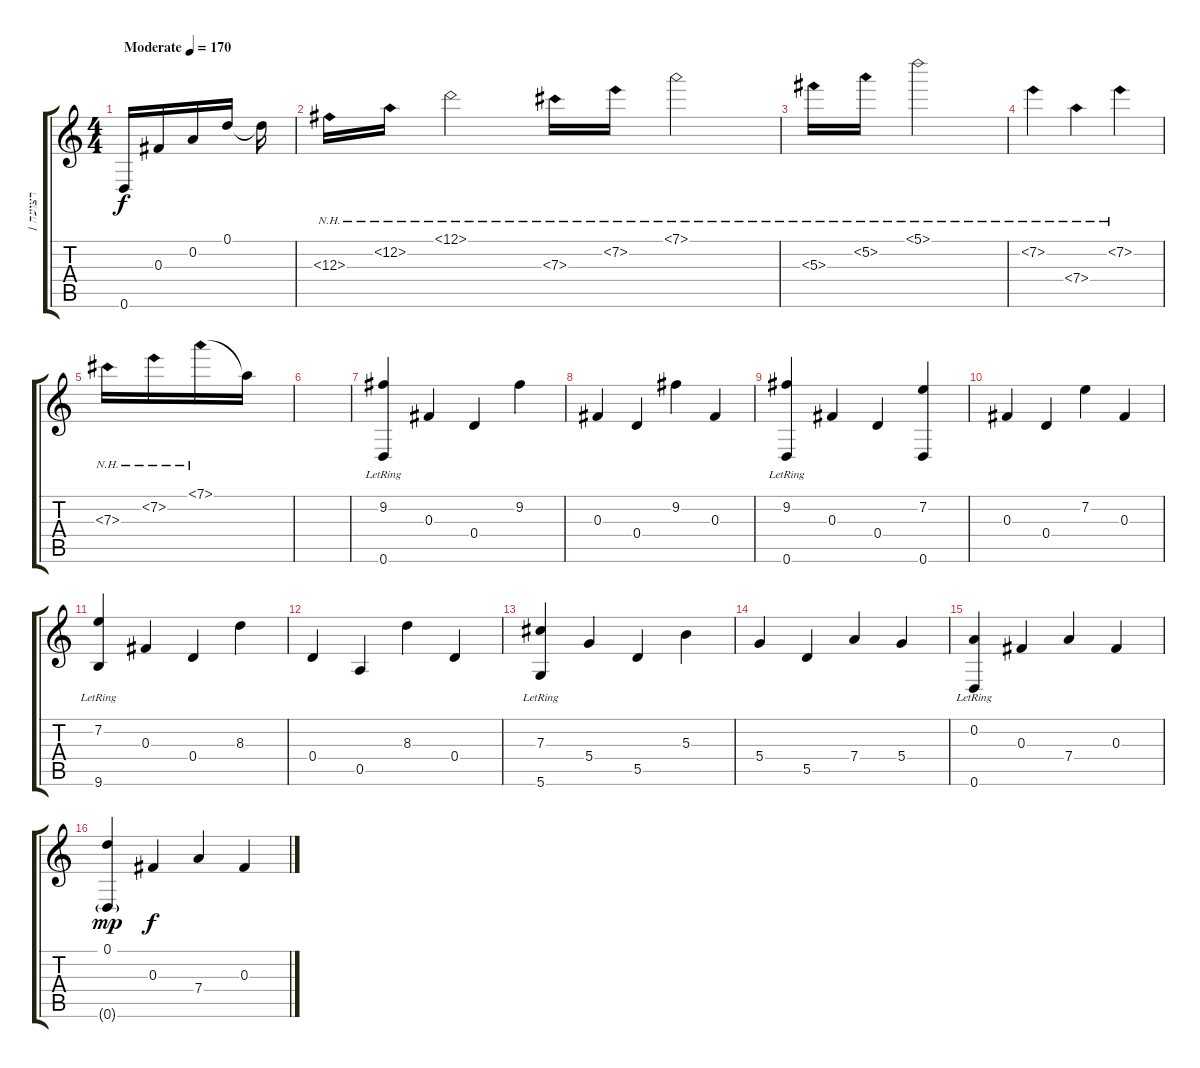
\track ("רצועה 1" "רצועה 1") {instrument acousticguitarsteel}
\staff {score tabs}
\tuning (D4 A3 Gb3 D3 A2 D2) {hide}
\ts (4 4)
\tempo (170 "Moderate")
\clef g2
\ks c
0.6.16{dy f instrument acousticguitarsteel} 0.3.16 0.2.16 0.1.16 0.1{t}.16 |
12.3{nh}.16 12.2{nh}.16 12.1{nh}.2 7.3{nh}.16 7.2{nh}.16 7.1{nh}.2 |
5.3{nh}.16 5.2{nh}.16 5.1{nh}.2 |
7.2{nh}.4 7.4{nh}.4 7.2{nh}.4 |
7.3{nh}.16 7.2{nh}.16 7.1{nh}.16 7.1{t}.16 |
|
(9.2 0.6{lr}).4 0.3.4 0.4.4 9.2.4 |
0.3.4 0.4.4 9.2.4 0.3.4 |
(9.2 0.6{lr}).4 0.3.4 0.4.4 (7.2 0.6).4 |
0.3.4 0.4.4 7.2.4 0.3.4 |
(7.2 9.6{lr}).4 0.3.4 0.4.4 8.3.4 |
0.4.4 0.5.4 8.3.4 0.4.4 |
(7.3 5.6{lr}).4 5.4.4 5.5.4 5.3.4 |
5.4.4 5.5.4 7.4.4 5.4.4 |
(0.2{lr} 0.6).4 0.3.4 7.4.4 0.3.4 |
(0.1 0.6{g}).4{dy mp} 0.3.4{dy f} 7.4.4 0.3.4
